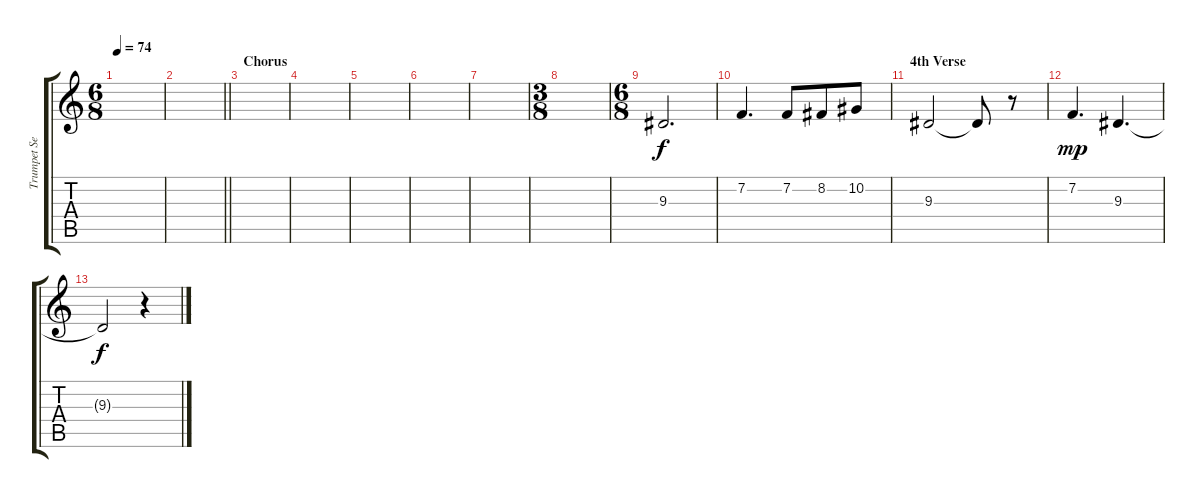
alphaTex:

\track ("Trumpet Section (SF Symphony)" "Trumpet Se") {instrument trumpet}
\staff {score tabs}
\tuning (Eb4 Bb3 Gb3 Db3 Ab2 Eb2) {hide}
\ts (6 8)
\tempo 74
\clef g2
\ks c
|
\barLineRight lightlight
|
\section ("" "Chorus")
|
|
|
|
|
\ts (3 8)
|
\ts (6 8)
9.3.2{d} |
7.2.4{d} 7.2.8 8.2.8 10.2.8 |
\section ("" "4th Verse")
9.3.2 9.3{t}.8{dy f} r.8 |
7.2.4{d dy mp} 9.3.4{d} |
9.3{t}.2{dy f} r.4
